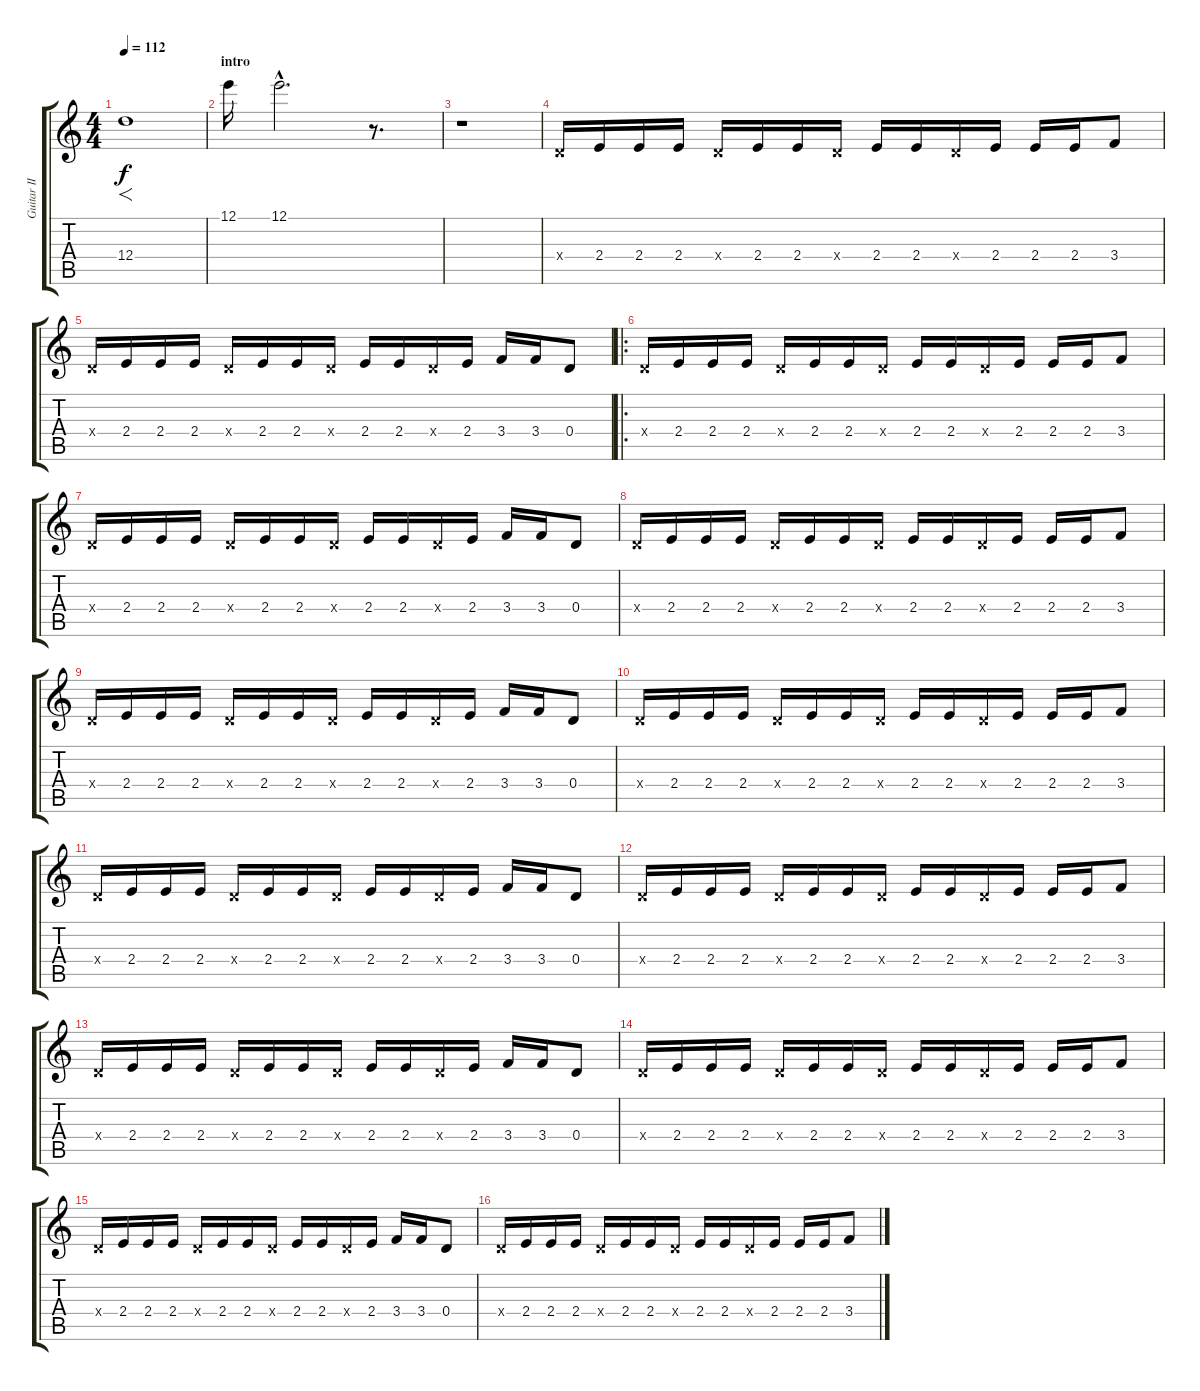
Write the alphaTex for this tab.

\track ("Guitar II" "Guitar II") {instrument distortionguitar}
\staff {score tabs}
\tuning (E4 B3 G3 D3 A2 E2) {hide}
\ts (4 4)
\tempo 112
\clef g2
\ks c
12.4.1{f dy f instrument distortionguitar} |
\section ("" "intro")
12.1.16 12.1{hac}.2{d} r.8{d} |
r.1{volume 7} |
0.4{x}.16{volume 15} 2.4.16 2.4.16 2.4.16 0.4{x}.16 2.4.16 2.4.16 0.4{x}.16 2.4.16 2.4.16 0.4{x}.16 2.4.16 2.4.16 2.4.16 3.4.8 |
0.4{x}.16 2.4.16 2.4.16 2.4.16 0.4{x}.16 2.4.16 2.4.16 0.4{x}.16 2.4.16 2.4.16 0.4{x}.16 2.4.16 3.4.16 3.4.16 0.4.8 |
\ro
0.4{x}.16 2.4.16 2.4.16 2.4.16 0.4{x}.16 2.4.16 2.4.16 0.4{x}.16 2.4.16 2.4.16 0.4{x}.16 2.4.16 2.4.16 2.4.16 3.4.8 |
0.4{x}.16 2.4.16 2.4.16 2.4.16 0.4{x}.16 2.4.16 2.4.16 0.4{x}.16 2.4.16 2.4.16 0.4{x}.16 2.4.16 3.4.16 3.4.16 0.4.8 |
0.4{x}.16 2.4.16 2.4.16 2.4.16 0.4{x}.16 2.4.16 2.4.16 0.4{x}.16 2.4.16 2.4.16 0.4{x}.16 2.4.16 2.4.16 2.4.16 3.4.8 |
0.4{x}.16 2.4.16 2.4.16 2.4.16 0.4{x}.16 2.4.16 2.4.16 0.4{x}.16 2.4.16 2.4.16 0.4{x}.16 2.4.16 3.4.16 3.4.16 0.4.8 |
0.4{x}.16 2.4.16 2.4.16 2.4.16 0.4{x}.16 2.4.16 2.4.16 0.4{x}.16 2.4.16 2.4.16 0.4{x}.16 2.4.16 2.4.16 2.4.16 3.4.8 |
0.4{x}.16 2.4.16 2.4.16 2.4.16 0.4{x}.16 2.4.16 2.4.16 0.4{x}.16 2.4.16 2.4.16 0.4{x}.16 2.4.16 3.4.16 3.4.16 0.4.8 |
0.4{x}.16 2.4.16 2.4.16 2.4.16 0.4{x}.16 2.4.16 2.4.16 0.4{x}.16 2.4.16 2.4.16 0.4{x}.16 2.4.16 2.4.16 2.4.16 3.4.8 |
0.4{x}.16 2.4.16 2.4.16 2.4.16 0.4{x}.16 2.4.16 2.4.16 0.4{x}.16 2.4.16 2.4.16 0.4{x}.16 2.4.16 3.4.16 3.4.16 0.4.8 |
0.4{x}.16 2.4.16 2.4.16 2.4.16 0.4{x}.16 2.4.16 2.4.16 0.4{x}.16 2.4.16 2.4.16 0.4{x}.16 2.4.16 2.4.16 2.4.16 3.4.8 |
0.4{x}.16 2.4.16 2.4.16 2.4.16 0.4{x}.16 2.4.16 2.4.16 0.4{x}.16 2.4.16 2.4.16 0.4{x}.16 2.4.16 3.4.16 3.4.16 0.4.8 |
0.4{x}.16 2.4.16 2.4.16 2.4.16 0.4{x}.16 2.4.16 2.4.16 0.4{x}.16 2.4.16 2.4.16 0.4{x}.16 2.4.16 2.4.16 2.4.16 3.4.8
